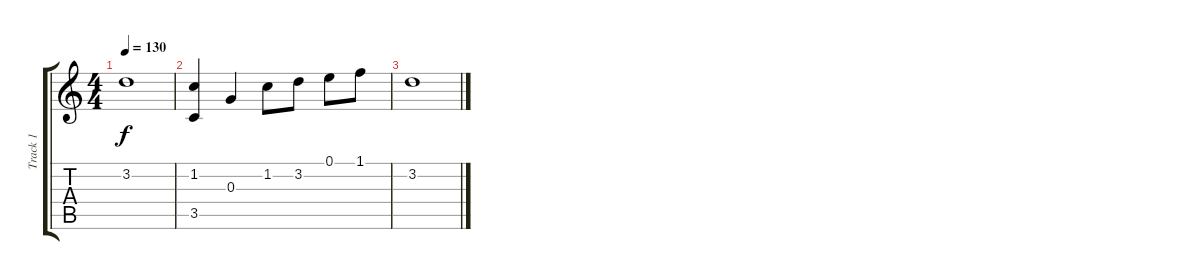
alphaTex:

\track ("Track 1" "Track 1") {instrument acousticguitarsteel}
\staff {score tabs}
\tuning (E4 B3 G3 D3 A2 E2) {hide}
\ts (4 4)
\tempo 130
\clef g2
\ks c
3.2.1{dy f} |
(1.2 3.5).4 0.3.4 1.2.8 3.2.8 0.1.8 1.1.8 |
3.2.1
